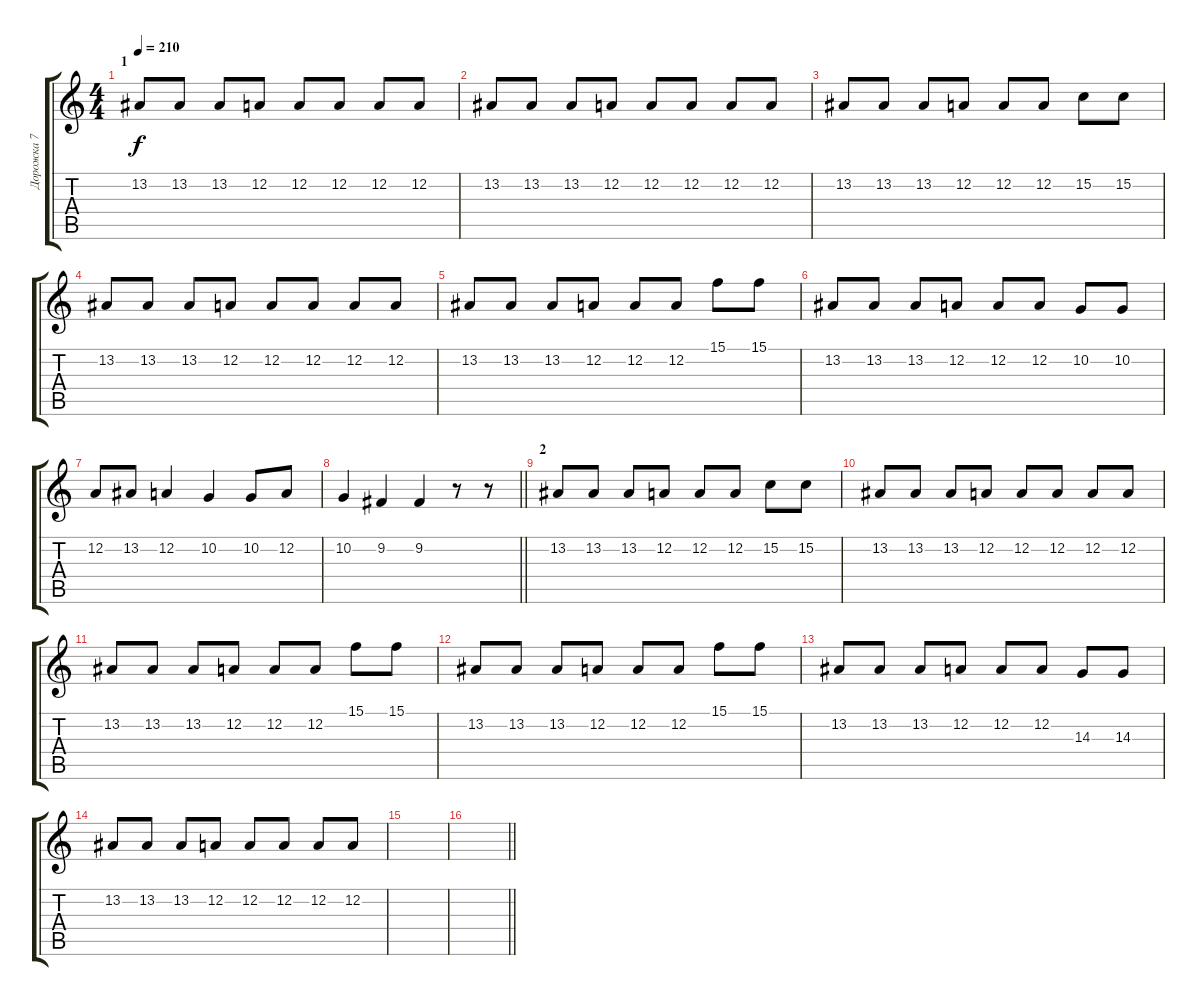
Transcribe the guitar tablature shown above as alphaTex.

\track ("Дорожка 7" "Дорожка 7") {instrument pizzicatostrings}
\staff {score tabs}
\tuning (D4 A3 F3 C3 G2 D2) {hide}
\ts (4 4)
\section ("" "1")
\tempo 210
\clef g2
\ks c
13.2.8{dy f} 13.2.8 13.2.8 12.2.8 12.2.8 12.2.8 12.2.8 12.2.8 |
13.2.8 13.2.8 13.2.8 12.2.8 12.2.8 12.2.8 12.2.8 12.2.8 |
13.2.8 13.2.8 13.2.8 12.2.8 12.2.8 12.2.8 15.2.8 15.2.8 |
13.2.8 13.2.8 13.2.8 12.2.8 12.2.8 12.2.8 12.2.8 12.2.8 |
13.2.8 13.2.8 13.2.8 12.2.8 12.2.8 12.2.8 15.1.8 15.1.8 |
13.2.8 13.2.8 13.2.8 12.2.8 12.2.8 12.2.8 10.2.8 10.2.8 |
12.2.8 13.2.8 12.2.4 10.2.4 10.2.8 12.2.8 |
\barLineRight lightlight
10.2.4 9.2.4 9.2.4 r.8 r.8 |
\section ("" "2")
13.2.8 13.2.8 13.2.8 12.2.8 12.2.8 12.2.8 15.2.8 15.2.8 |
13.2.8 13.2.8 13.2.8 12.2.8 12.2.8 12.2.8 12.2.8 12.2.8 |
13.2.8 13.2.8 13.2.8 12.2.8 12.2.8 12.2.8 15.1.8 15.1.8 |
13.2.8 13.2.8 13.2.8 12.2.8 12.2.8 12.2.8 15.1.8 15.1.8 |
13.2.8 13.2.8 13.2.8 12.2.8 12.2.8 12.2.8 14.3.8 14.3.8 |
13.2.8 13.2.8 13.2.8 12.2.8 12.2.8 12.2.8 12.2.8 12.2.8 |
|
\barLineRight lightlight
